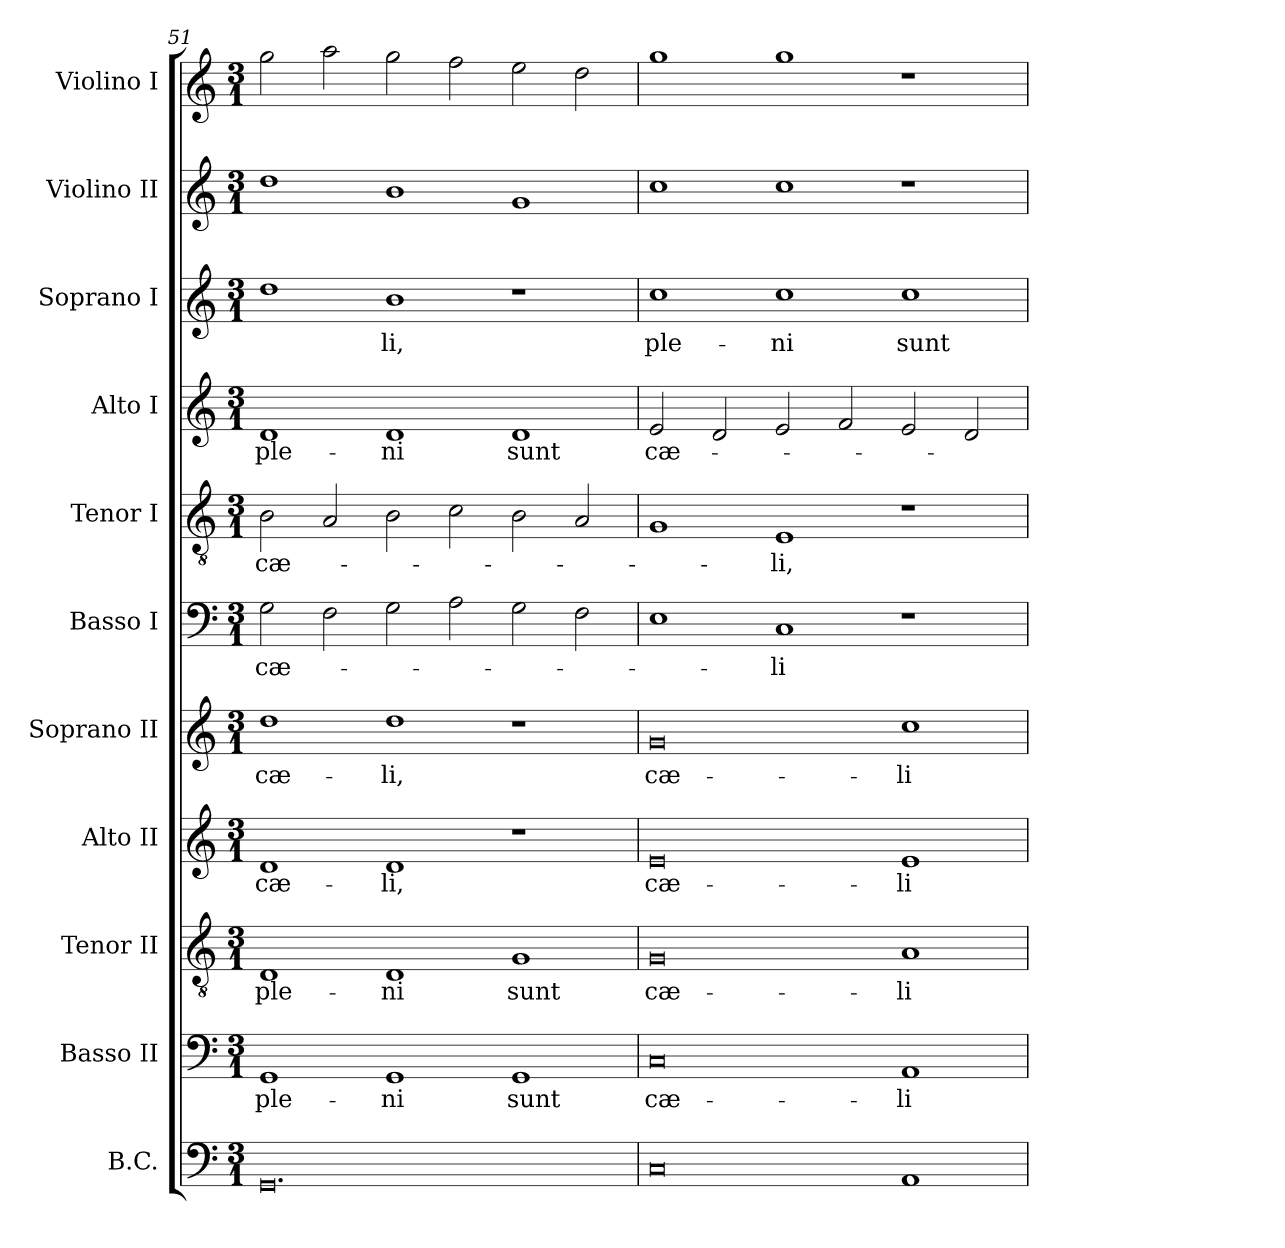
**kern	**kern	**text	**kern	**text	**kern	**text	**kern	**text	**kern	**text	**kern	**text	**kern	**text	**kern	**text	**kern	**kern
*part11	*part10	*part10	*part9	*part9	*part8	*part8	*part7	*part7	*part6	*part6	*part5	*part5	*part4	*part4	*part3	*part3	*part2	*part1
*staff11	*staff10	*staff10	*staff9	*staff9	*staff8	*staff8	*staff7	*staff7	*staff6	*staff6	*staff5	*staff5	*staff4	*staff4	*staff3	*staff3	*staff2	*staff1
*I"B.C.	*I"Basso II	*	*I"Tenor II	*	*I"Alto II	*	*I"Soprano II	*	*I"Basso I	*	*I"Tenor I	*	*I"Alto I	*	*I"Soprano I	*	*I"Violino II	*I"Violino I
*I'BC	*I'B 2	*	*I'T 2	*	*I'A 2	*	*I'S 2	*	*I'B 1	*	*I'T 1	*	*I'A 1	*	*I'S 1	*	*I'Vln. II	*I'Vln. I
*clefF4	*clefF4	*	*clefGv2	*	*clefG2	*	*clefG2	*	*clefF4	*	*clefGv2	*	*clefG2	*	*clefG2	*	*clefG2	*clefG2
*k[]	*k[]	*	*k[]	*	*k[]	*	*k[]	*	*k[]	*	*k[]	*	*k[]	*	*k[]	*	*k[]	*k[]
*C:	*C:	*	*C:	*	*C:	*	*C:	*	*C:	*	*C:	*	*C:	*	*C:	*	*C:	*C:
*M3/1	*M3/1	*	*M3/1	*	*M3/1	*	*M3/1	*	*M3/1	*	*M3/1	*	*M3/1	*	*M3/1	*	*M3/1	*M3/1
=51	=51	=51	=51	=51	=51	=51	=51	=51	=51	=51	=51	=51	=51	=51	=51	=51	=51	=51
!	!	!LO:LY:b	!	!	!	!	!	!	!	!	!	!	!	!	!	!	!	!
!	!	!	!	!LO:LY:b	!	!	!	!	!	!	!	!	!	!	!	!	!	!
!	!	!	!	!	!	!LO:LY:b	!	!	!	!	!	!	!	!	!	!	!	!
!	!	!	!	!	!	!	!	!LO:LY:b	!	!	!	!	!	!	!	!	!	!
!	!	!	!	!	!	!	!	!	!	!LO:LY:b	!	!	!	!	!	!	!	!
!	!	!	!	!	!	!	!	!	!	!	!	!LO:LY:b	!	!	!	!	!	!
!	!	!	!	!	!	!	!	!	!	!	!	!	!	!LO:LY:b	!	!	!	!
0.GG	1GG	ple-	1D	ple-	1d	cæ-	1dd	cæ-	2G\	cæ-	2B\	cæ-	1d	ple-	1dd	.	1dd	2gg\
.	.	.	.	.	.	.	.	.	2F\	.	2A/	.	.	.	.	.	.	2aa\
!	!	!LO:LY:b	!	!	!	!	!	!	!	!	!	!	!	!	!	!	!	!
!	!	!	!	!LO:LY:b	!	!	!	!	!	!	!	!	!	!	!	!	!	!
!	!	!	!	!	!	!LO:LY:b	!	!	!	!	!	!	!	!	!	!	!	!
!	!	!	!	!	!	!	!	!LO:LY:b	!	!	!	!	!	!	!	!	!	!
!	!	!	!	!	!	!	!	!	!	!	!	!	!	!LO:LY:b	!	!	!	!
!	!	!	!	!	!	!	!	!	!	!	!	!	!	!	!	!LO:LY:b	!	!
.	1GG	-ni	1D	-ni	1d	-li,	1dd	-li,	2G\	.	2B\	.	1d	-ni	1b	-li,	1b	2gg\
.	.	.	.	.	.	.	.	.	2A\	.	2c\	.	.	.	.	.	.	2ff\
!	!	!LO:LY:b	!	!	!	!	!	!	!	!	!	!	!	!	!	!	!	!
!	!	!	!	!LO:LY:b	!	!	!	!	!	!	!	!	!	!	!	!	!	!
!	!	!	!	!	!	!	!	!	!	!	!	!	!	!LO:LY:b	!	!	!	!
.	1GG	sunt	1G	sunt	1r	.	1r	.	2G\	.	2B\	.	1d	sunt	1r	.	1g	2ee\
.	.	.	.	.	.	.	.	.	2F\	.	2A/	.	.	.	.	.	.	2dd\
=52	=52	=52	=52	=52	=52	=52	=52	=52	=52	=52	=52	=52	=52	=52	=52	=52	=52	=52
!	!	!LO:LY:b	!	!	!	!	!	!	!	!	!	!	!	!	!	!	!	!
!	!	!	!	!LO:LY:b	!	!	!	!	!	!	!	!	!	!	!	!	!	!
!	!	!	!	!	!	!LO:LY:b	!	!	!	!	!	!	!	!	!	!	!	!
!	!	!	!	!	!	!	!	!LO:LY:b	!	!	!	!	!	!	!	!	!	!
!	!	!	!	!	!	!	!	!	!	!	!	!	!	!LO:LY:b	!	!	!	!
!	!	!	!	!	!	!	!	!	!	!	!	!	!	!	!	!LO:LY:b	!	!
0C	0C	cæ-	0G	cæ-	0e	cæ-	0g	cæ-	1E	.	1G	.	2e/	cæ-	1cc	ple-	1cc	1gg
.	.	.	.	.	.	.	.	.	.	.	.	.	2d/	.	.	.	.	.
!	!	!	!	!	!	!	!	!	!	!LO:LY:b	!	!	!	!	!	!	!	!
!	!	!	!	!	!	!	!	!	!	!	!	!LO:LY:b	!	!	!	!	!	!
!	!	!	!	!	!	!	!	!	!	!	!	!	!	!	!	!LO:LY:b	!	!
.	.	.	.	.	.	.	.	.	1C	-li	1E	-li,	2e/	.	1cc	-ni	1cc	1gg
.	.	.	.	.	.	.	.	.	.	.	.	.	2f/	.	.	.	.	.
!	!	!LO:LY:b	!	!	!	!	!	!	!	!	!	!	!	!	!	!	!	!
!	!	!	!	!LO:LY:b	!	!	!	!	!	!	!	!	!	!	!	!	!	!
!	!	!	!	!	!	!LO:LY:b	!	!	!	!	!	!	!	!	!	!	!	!
!	!	!	!	!	!	!	!	!LO:LY:b	!	!	!	!	!	!	!	!	!	!
!	!	!	!	!	!	!	!	!	!	!	!	!	!	!	!	!LO:LY:b	!	!
1AA	1AA	-li	1A	-li	1e	-li	1cc	-li	1r	.	1r	.	2e/	.	1cc	sunt	1r	1r
.	.	.	.	.	.	.	.	.	.	.	.	.	2d/	.	.	.	.	.
=	=	=	=	=	=	=	=	=	=	=	=	=	=	=	=	=	=	=
*-	*-	*-	*-	*-	*-	*-	*-	*-	*-	*-	*-	*-	*-	*-	*-	*-	*-	*-
